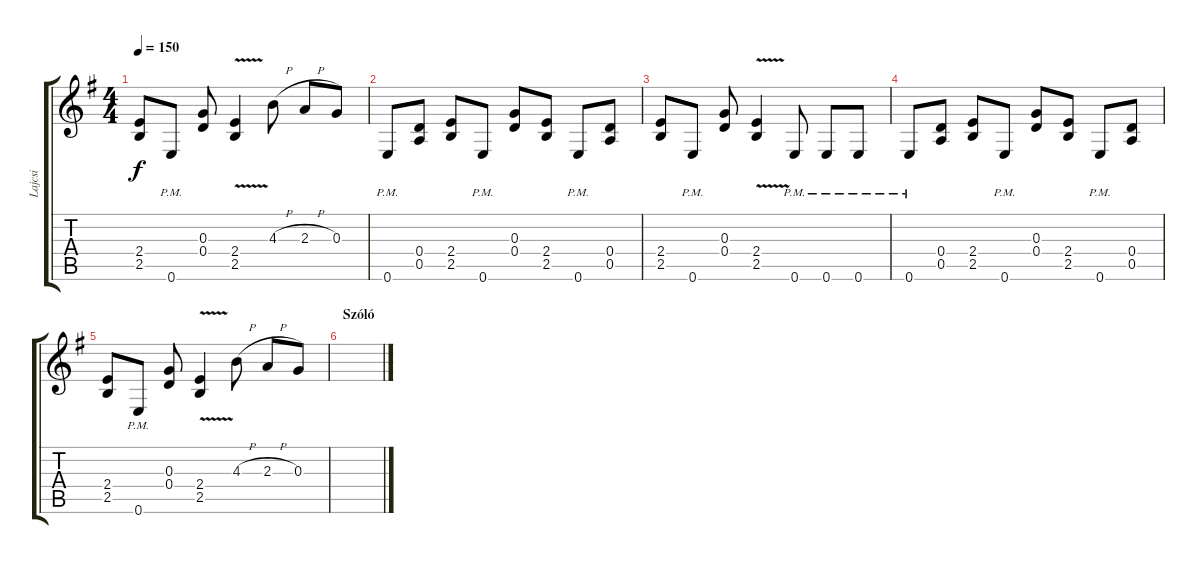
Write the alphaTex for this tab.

\track ("Lajcsi" "Lajcsi") {instrument distortionguitar}
\staff {score tabs}
\tuning (E4 B3 G3 D3 A2 E2) {hide}
\ts (4 4)
\tempo 150
\clef g2
\ks eminor
(2.4 2.5).8{dy f} 0.6{pm}.8 (0.3 0.4).8 (2.4{v} 2.5{v}).4 4.3{h}.8 2.3{h}.8 0.3.8 |
0.6{pm}.8 (0.4 0.5).8 (2.4 2.5).8 0.6{pm}.8 (0.3 0.4).8 (2.4 2.5).8 0.6{pm}.8 (0.4 0.5).8 |
(2.4 2.5).8 0.6{pm}.8 (0.3 0.4).8 (2.4{v} 2.5{v}).4 0.6{pm}.8 0.6{pm}.8 0.6{pm}.8 |
0.6{pm}.8 (0.4 0.5).8 (2.4 2.5).8 0.6{pm}.8 (0.3 0.4).8 (2.4 2.5).8 0.6{pm}.8 (0.4 0.5).8 |
(2.4 2.5).8 0.6{pm}.8 (0.3 0.4).8 (2.4{v} 2.5{v}).4 4.3{h}.8 2.3{h}.8 0.3.8 |
\section ("" "Szóló")
